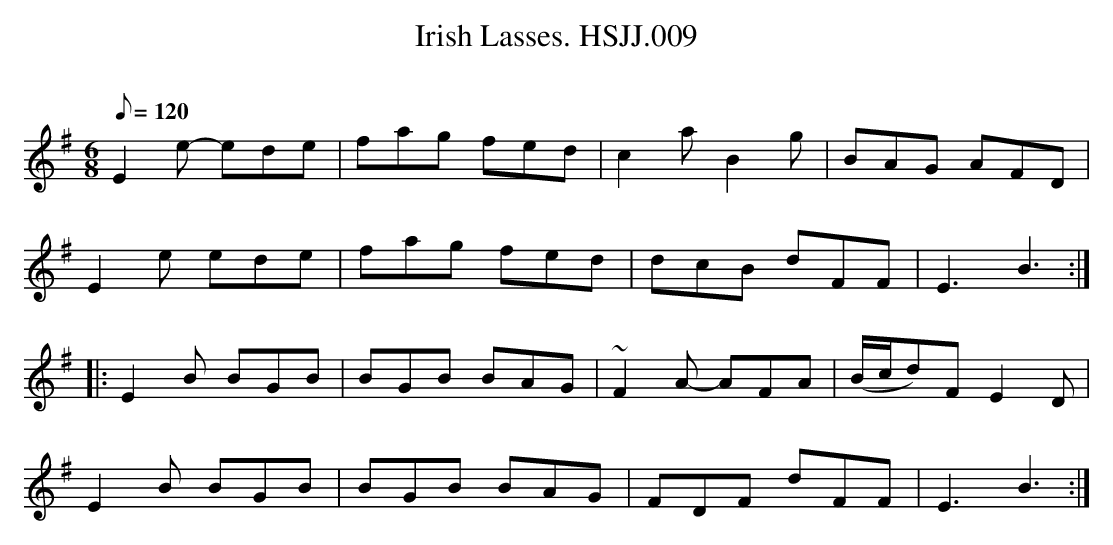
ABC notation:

X:1
T:Irish Lasses. HSJJ.009
M:6/8
L:1/8
Q:120
O:
K:Em
E2e- ede|fag fed|c2aB2g|BAG AFD|
E2e ede|fag fed|dcB dFF|E3B3:|
|:E2B BGB|BGB BAG|~F2A- AFA|(B/c/d)FE2D|
E2B BGB|BGB BAG|FDF dFF|E3B3:|
